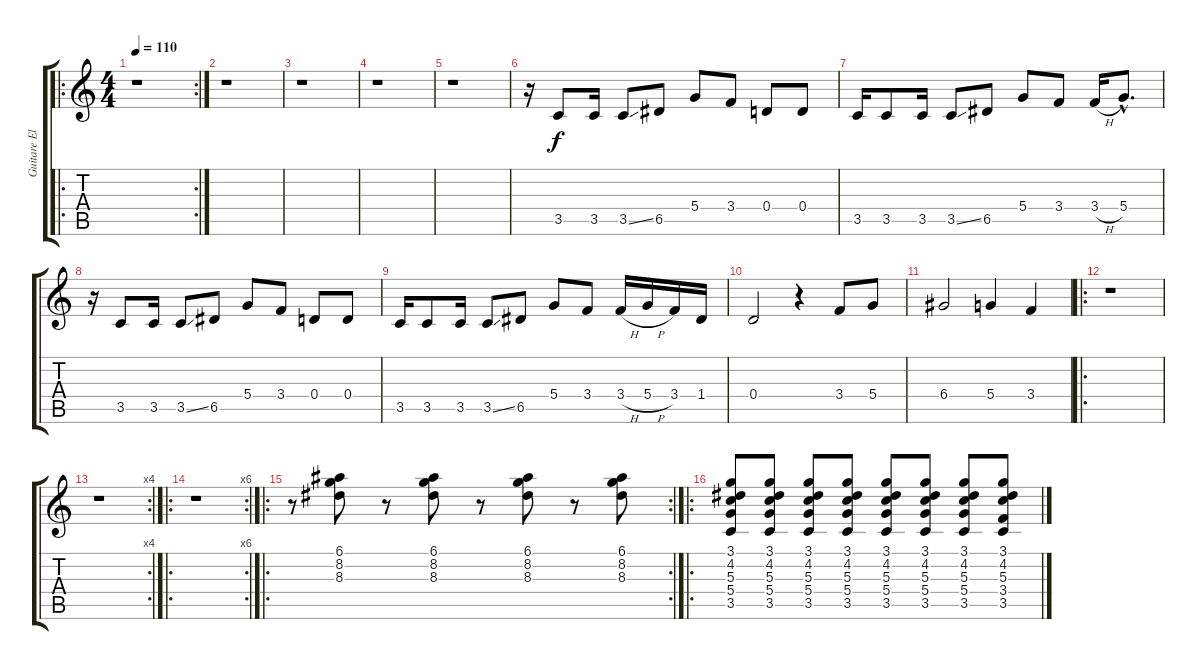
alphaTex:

\track ("Guitare Electrique" "Guitare El") {instrument electricguitarclean}
\staff {score tabs}
\tuning (E4 B3 G3 D3 A2 E2) {hide}
\ro
\rc 2
\ts (4 4)
\tempo 110
\clef g2
\ks c
r.1{dy f instrument electricguitarclean} |
r.1 |
r.1 |
r.1 |
r.1 |
r.16 3.5.8 3.5.16 3.5{ss}.8 6.5.8 5.4.8 3.4.8 0.4.8 0.4.8 |
3.5.16 3.5.8 3.5.16 3.5{ss}.8 6.5.8 5.4.8 3.4.8 3.4{h}.16 5.4{hac}.8{d} |
r.16 3.5.8 3.5.16 3.5{ss}.8 6.5.8 5.4.8 3.4.8 0.4.8 0.4.8 |
3.5.16 3.5.8 3.5.16 3.5{ss}.8 6.5.8 5.4.8 3.4.8 3.4{h}.16 5.4{h}.16 3.4.16 1.4.16 |
0.4.2 r.4 3.4.8 5.4.8 |
6.4.2 5.4.4 3.4.4 |
\ro
r.1 |
\rc 4
r.1 |
\ro
\rc 6
r.1 |
\ro
\rc 2
r.8 (6.1 8.2 8.3).8 r.8 (6.1 8.2 8.3).8 r.8 (6.1 8.2 8.3).8 r.8 (6.1 8.2 8.3).8 |
\ro
(3.1 4.2 5.3 5.4 3.5).8 (3.1 4.2 5.3 5.4 3.5).8 (3.1 4.2 5.3 5.4 3.5).8 (3.1 4.2 5.3 5.4 3.5).8 (3.1 4.2 5.3 5.4 3.5).8 (3.1 4.2 5.3 5.4 3.5).8 (3.1 4.2 5.3 5.4 3.5).8 (3.1 4.2 5.3 3.4 3.5).8
